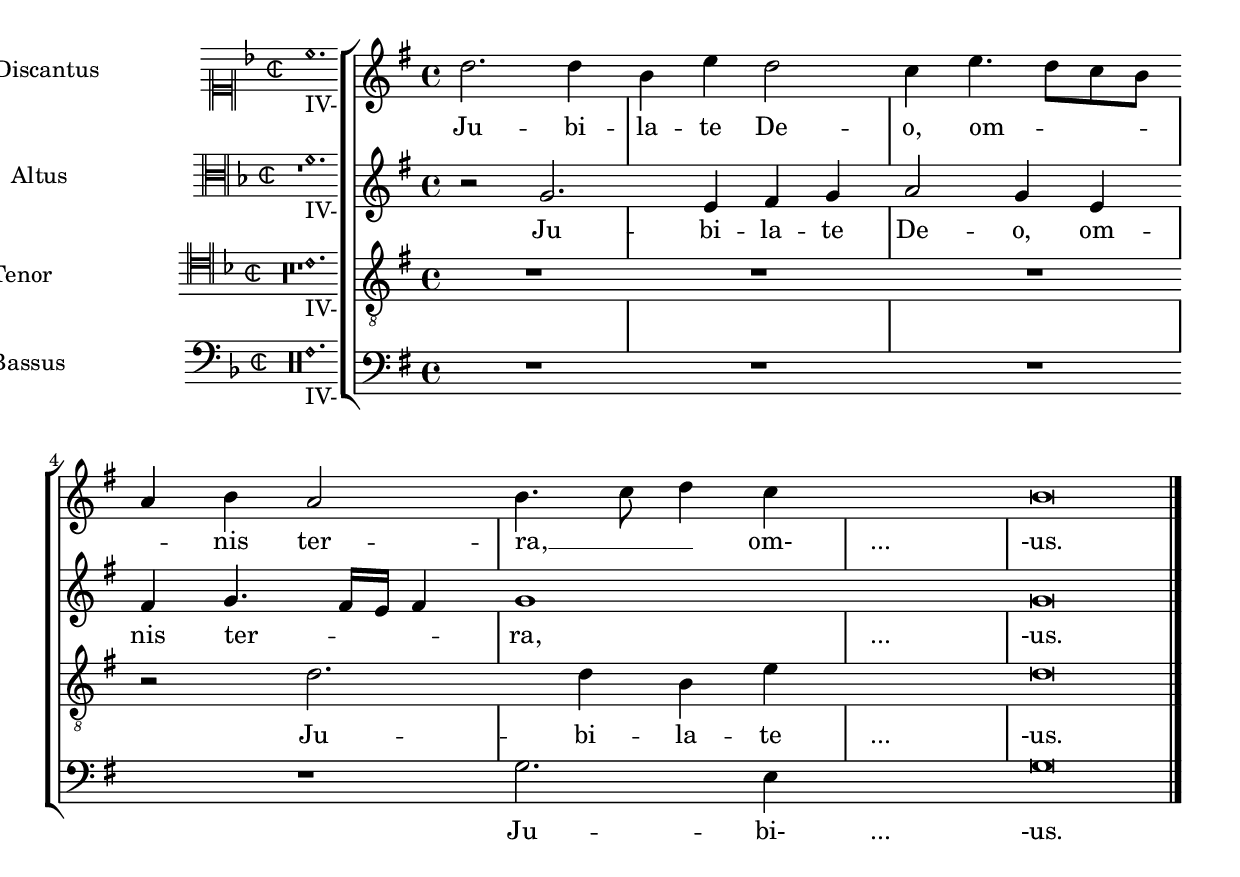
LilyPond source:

%% Do not edit this file; it is automatically
%% generated from LSR http://lsr.dsi.unimi.it
%% This file is in the public domain.
\version "2.13.10"

\header {
  lsrtags = "ancient-notation, tweaks-and-overrides"

%% Translation of GIT committish: b2d4318d6c53df8469dfa4da09b27c15a374d0ca
  texidoces = "
A modo de alternativa para obtener auténticos «incipit»
independientes de la partitura principal, se incluyen como
elemento de marcado en el campo que se usa normalmente para el
nombre del instrumento. Por el momento, la letra sólo se puede
añadir como marcado directo. Por desgracia, su espaciado no es
análogo al de la letra principal.

"
  doctitlees = "Transcripción de música antigua con incipit"

  texidoc = "
As a workaround to get real incipits which are independent from the
main score these are included as a markup into the field normally used
for the instrument name. As for now lyrics can only be added as a
direct markup. It doesn't unfortunately conform with the spacing of the
main lyrics.

"
  doctitle = "Transcription of Ancient music with incipit"
} % begin verbatim

global = {
  \set Score.skipBars = ##t
  \key g \major
  \time 4/4

  %make the staff lines invisible on staves
  \override Staff.BarLine #'transparent = ##t
  \skip 1*8 % the actual music

  % let finis bar go through all staves
  \override Staff.BarLine #'transparent = ##f

  % finis bar
  \bar "|."
}


discantusNotes = {
  \transpose c' c'' {
    \clef "treble"
    d'2. d'4 |
    b e' d'2 |
    c'4 e'4.( d'8 c' b |
    a4) b a2 |
    b4.( c'8 d'4) c'4 |
    \once \override NoteHead #'transparent = ##t c'1 |
    b\breve |
  }
}

discantusLyrics = \lyricmode {
  Ju -- bi -- |
  la -- te De -- |
  o, om --
  nis ter -- |
  ra, __ om- |
  "..." |
  -us. |
}

altusNotes = {
  \transpose c' c'' {
    \clef "treble"
    r2 g2. e4 fis g | % two bars
    a2 g4 e |
    fis g4.( fis16 e fis4) |
    g1 |
    \once \override NoteHead #'transparent = ##t g1 |
    g\breve |
  }
}

altusLyrics = \lyricmode {
  Ju -- bi -- la -- te | % two bars
  De -- o, om -- |
  nis ter -- ra, |
  "..." |
  -us. |
}

tenorNotes = {
  \transpose c' c' {
    \clef "treble_8"
    R1 |
    R1 |
    R1 |
    r2 d'2. d'4 b e' | % two bars
    \once \override NoteHead #'transparent = ##t e'1 |
    d'\breve |
  }
}

tenorLyrics = \lyricmode {
  Ju -- bi -- la -- te | % two bars
  "..." |
  -us.
}

bassusNotes = {
  \transpose c' c' {
    \clef "bass"
    R1 |
    R1 |
    R1 |
    R1 |
    g2. e4 |
    \once \override NoteHead #'transparent = ##t e1 |
    g\breve |
  }
}

bassusLyrics = \lyricmode {
  Ju -- bi- |
  "..." |
  -us.
}

incipitDiscantus = \markup{
	\score{
		{
		\set Staff.instrumentName="Discantus "
		\override NoteHead   #'style = #'neomensural
		\override Rest #'style = #'neomensural
		\override Staff.TimeSignature #'style = #'neomensural
		\cadenzaOn
		\clef "neomensural-c1"
		\key f \major
		\time 2/2
	  	c''1._"IV-" s2  %two bars
	  	\skip 1*8 % eight bars
    	}
	\layout {
		\context {\Voice
			\remove Ligature_bracket_engraver
			\consists Mensural_ligature_engraver
		}
		line-width=4.5\cm
	}
	}
}

incipitAltus = \markup{
	\score{
		{
		\set Staff.instrumentName="Altus "
		\override NoteHead   #'style = #'neomensural
		\override Rest #'style = #'neomensural
		\override Staff.TimeSignature #'style = #'neomensural
		\cadenzaOn
		\clef "neomensural-c3"
		\key f \major
		\time 2/2
	  	r1        % one bar
        f'1._"IV-" s2   % two bars
        \skip 1*7 % seven bars
		}
	\layout {
		\context {\Voice
			\remove Ligature_bracket_engraver
			\consists Mensural_ligature_engraver
		}
		line-width=4.5\cm
	}
	}
}

incipitTenor = \markup{
    \score{ {
    \set Staff.instrumentName = "Tenor  "
    \override NoteHead   #'style = #'neomensural
	\override Rest #'style = #'neomensural
	\override Staff.TimeSignature #'style = #'neomensural
	\cadenzaOn
	\clef "neomensural-c4"
	\key f \major
	\time 2/2
    r\longa   % four bars
    r\breve   % two bars
    r1        % one bar
    c'1._"IV-" s2   % two bars
    \skip 1   % one bar
    }
    \layout {
		\context {\Voice
			\remove Ligature_bracket_engraver
			\consists Mensural_ligature_engraver
		}
		line-width=4.5\cm
}
}
}

incipitBassus = \markup{
    \score{ {
    \set Staff.instrumentName = "Bassus  "
    \override NoteHead   #'style = #'neomensural
	\override Rest #'style = #'neomensural
	\override Staff.TimeSignature #'style = #'neomensural
	\cadenzaOn
	\clef "bass"
	\key f \major
	\time 2/2
    % incipit
    r\maxima  % eight bars
    f1._"IV-" s2    % two bars
    }
    \layout {
		\context {\Voice
			\remove Ligature_bracket_engraver
			\consists Mensural_ligature_engraver
		}
		line-width=4.5\cm
            }
     }
}

%StaffGroup is used instead of ChoirStaff to get bar lines between systems
\score {
  <<
  \new StaffGroup = choirStaff <<
    \new Voice =
      "discantusNotes" << \global
      \set Staff.instrumentName=\incipitDiscantus
      \discantusNotes >>
    \new Lyrics =
      "discantusLyrics" \lyricsto discantusNotes { \discantusLyrics }

    \new Voice =
      "altusNotes" << \global
      \set Staff.instrumentName=\incipitAltus
      \altusNotes >>
    \new Lyrics =
      "altusLyrics" \lyricsto altusNotes { \altusLyrics }

    \new Voice =
      "tenorNotes" << \global
      \set Staff.instrumentName=\incipitTenor
      \tenorNotes >>
    \new Lyrics =
      "tenorLyrics" \lyricsto tenorNotes { \tenorLyrics }

    \new Voice =
      "bassusNotes" << \global
      \set Staff.instrumentName=\incipitBassus
      \bassusNotes >>
      >>
    \new Lyrics =
      "bassusLyrics" \lyricsto bassusNotes { \bassusLyrics }
    %Keep the bass lyrics outside of the staff group to avoid bar lines
    %between the lyrics.
  >>

  \layout {
    \context {
      \Score

      % no bars in staves
      \override BarLine #'transparent = ##t
    }
    % the next three instructions keep the lyrics between the barlines
	\context { \Lyrics
	   \consists "Bar_engraver"
	   \override BarLine #'transparent = ##t }
	\context { \StaffGroup \consists "Separating_line_group_engraver" }
    \context {
      \Voice

      % no slurs
      \override Slur #'transparent = ##t

      % Comment in the below "\remove" command to allow line
      % breaking also at those barlines where a note overlaps
      % into the next bar.  The command is commented out in this
      % short example score, but especially for large scores, you
      % will typically yield better line breaking and thus improve
      % overall spacing if you comment in the following command.
      %\remove "Forbid_line_break_engraver"
    }
    	indent=5\cm
  }
}

